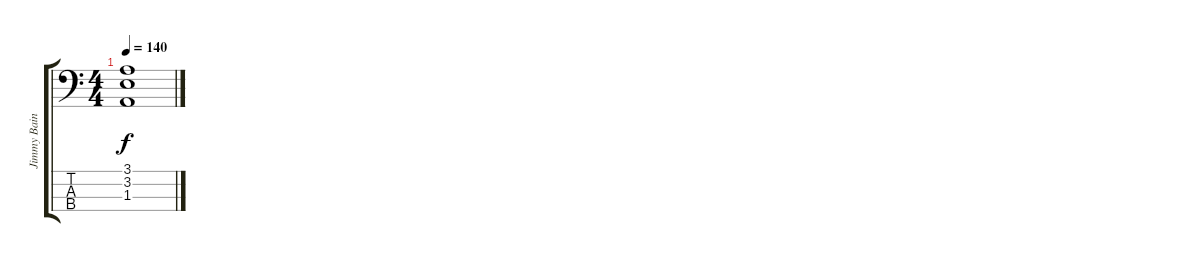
\track ("Jimmy Bain" "Jimmy Bain") {instrument electricbassfinger}
\staff {score tabs}
\tuning (Gb2 Db2 Ab1 Eb1) {hide}
\ts (4 4)
\tempo 140
\clef f4
\ks c
(3.1{t} 3.2{t} 1.3{t}).1{dy f}
